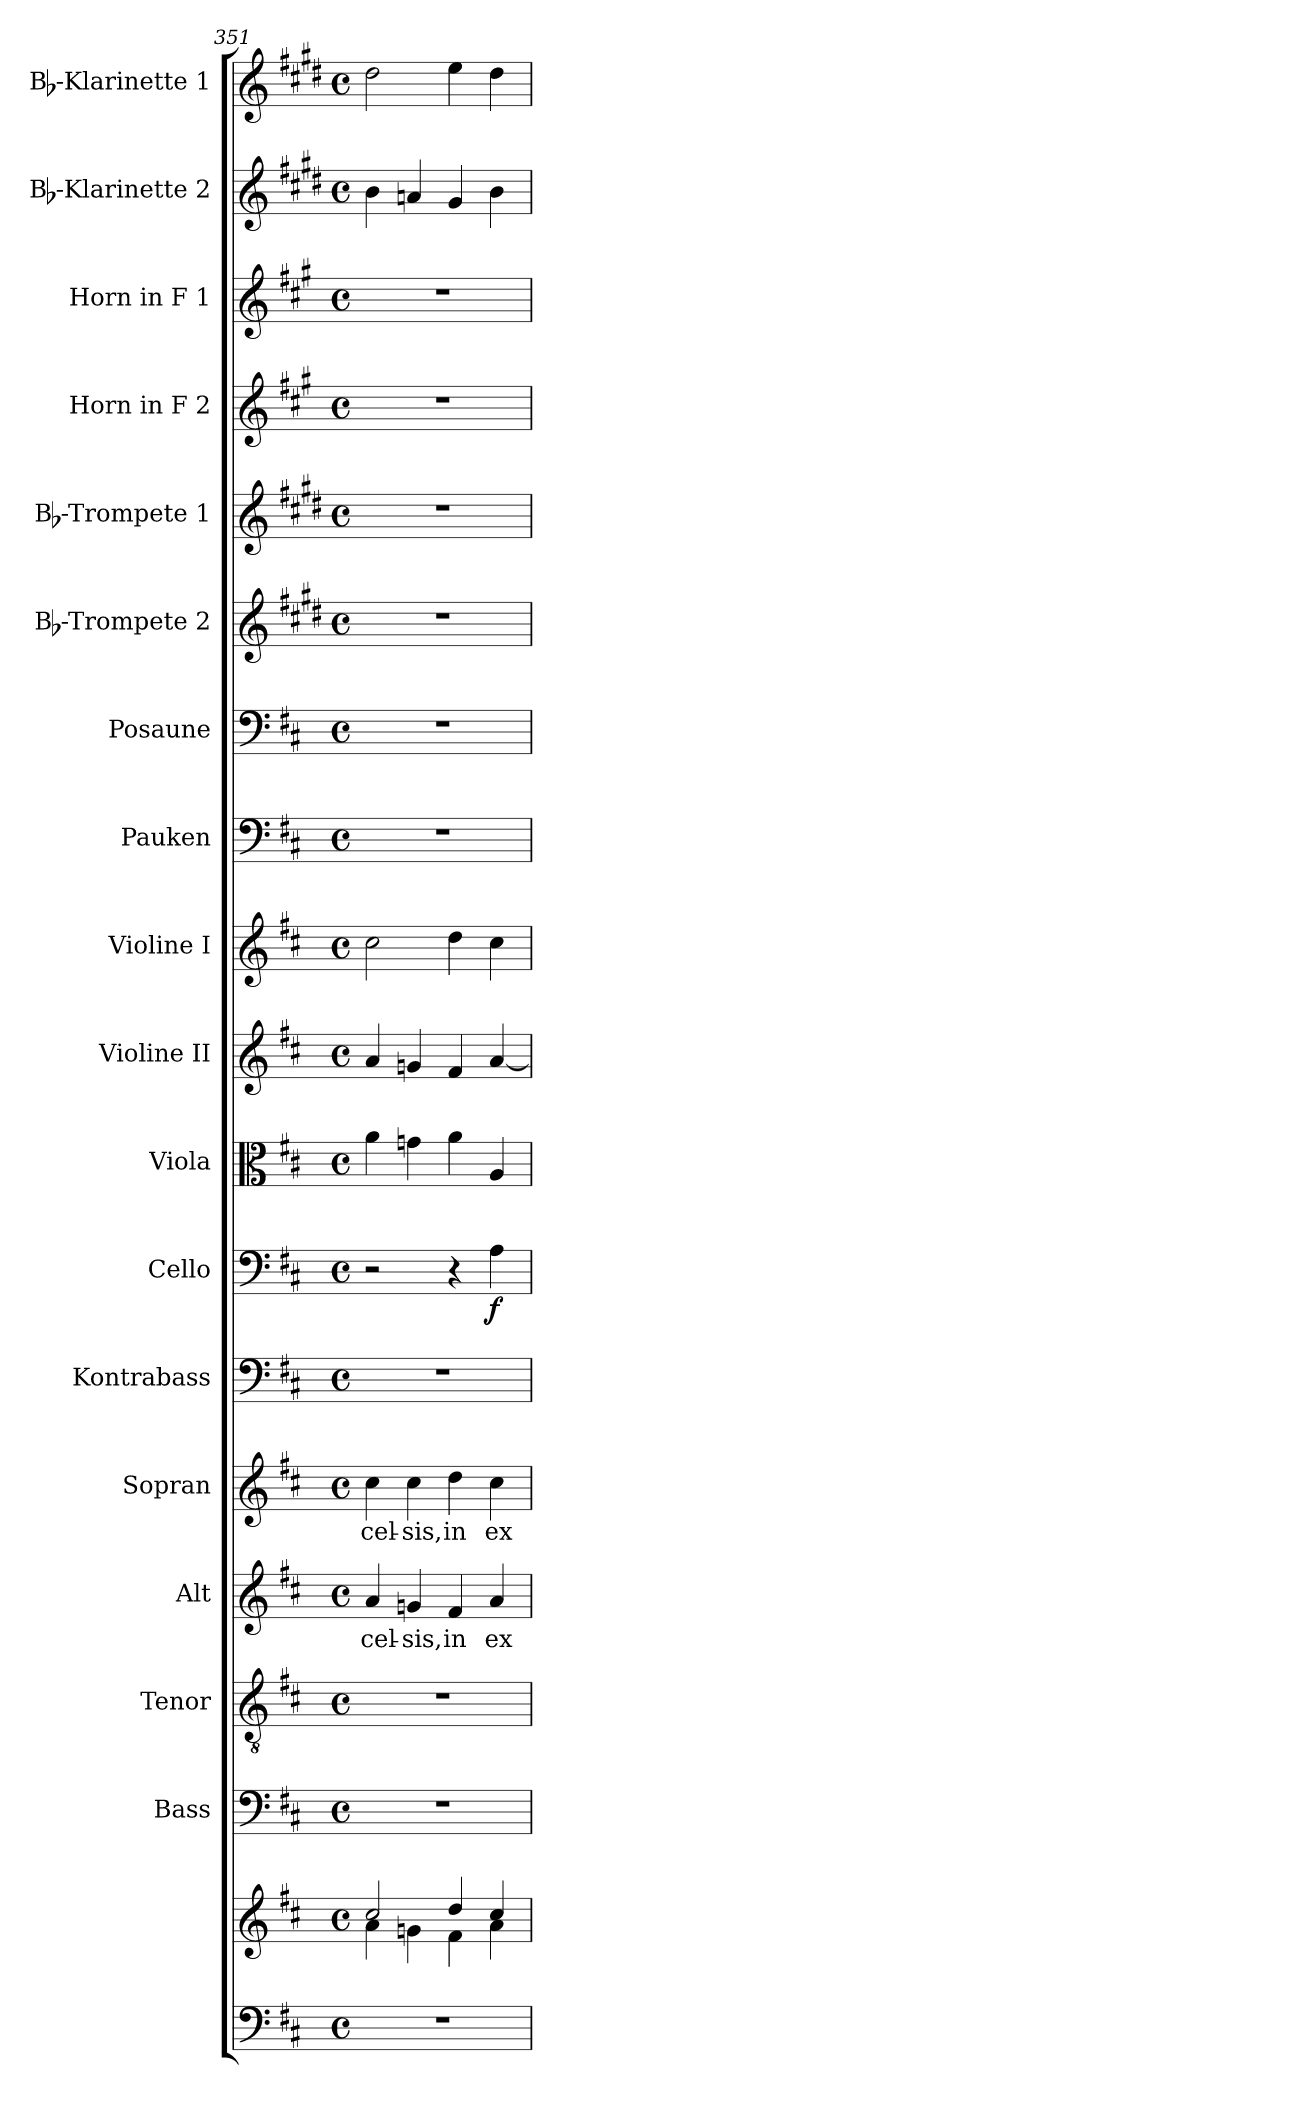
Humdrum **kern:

**kern	**kern	**kern	**kern	**kern	**text	**kern	**text	**kern	**kern	**dynam	**kern	**kern	**kern	**kern	**kern	**kern	**kern	**kern	**kern	**kern	**kern
*part18	*part18	*part17	*part16	*part15	*part15	*part14	*part14	*part13	*part12	*part12	*part11	*part10	*part9	*part8	*part7	*part6	*part5	*part4	*part3	*part2	*part1
*staff19	*staff18	*staff17	*staff16	*staff15	*staff15	*staff14	*staff14	*staff13	*staff12	*staff12	*staff11	*staff10	*staff9	*staff8	*staff7	*staff6	*staff5	*staff4	*staff3	*staff2	*staff1
*	*	*I"Bass	*I"Tenor	*I"Alt	*	*I"Sopran	*	*I"Kontrabass	*I"Cello	*	*I"Viola	*I"Violine II	*I"Violine I	*I"Pauken	*I"Posaune	*I"Bb-Trompete 2	*I"Bb-Trompete 1	*I"Horn in F 2	*I"Horn in F 1	*I"Bb-Klarinette 2	*I"Bb-Klarinette 1
*	*	*I'B.	*I'T.	*I'A.	*	*I'S.	*	*I'Kb.	*	*	*I'Vla.	*I'Vl. II	*I'Vl. I	*I'Pk.	*I'Pos.	*I'Bb Trp. 2	*I'Bb Trp. 1	*	*	*I'Bb Kl. 2	*I'Bb Kl. 1
*clefF4	*clefG2	*clefF4	*clefGv2	*clefG2	*	*clefG2	*	*clefF4	*clefF4	*	*clefC3	*clefG2	*clefG2	*clefF4	*clefF4	*clefG2	*clefG2	*clefG2	*clefG2	*clefG2	*clefG2
*	*	*	*	*	*	*	*	*ITrd7c12	*	*	*	*	*	*	*	*ITrd1c2	*ITrd1c2	*ITrd4c7	*ITrd4c7	*ITrd1c2	*ITrd1c2
*k[f#c#]	*k[f#c#]	*k[f#c#]	*k[f#c#]	*k[f#c#]	*	*k[f#c#]	*	*k[f#c#]	*k[f#c#]	*	*k[f#c#]	*k[f#c#]	*k[f#c#]	*k[f#c#]	*k[f#c#]	*k[f#c#]	*k[f#c#]	*k[f#c#]	*k[f#c#]	*k[f#c#]	*k[f#c#]
*D:	*D:	*D:	*D:	*D:	*	*D:	*	*D:	*D:	*	*D:	*D:	*D:	*D:	*D:	*D:	*D:	*D:	*D:	*D:	*D:
*M4/4	*M4/4	*M4/4	*M4/4	*M4/4	*	*M4/4	*	*M4/4	*M4/4	*	*M4/4	*M4/4	*M4/4	*M4/4	*M4/4	*M4/4	*M4/4	*M4/4	*M4/4	*M4/4	*M4/4
*met(c)	*met(c)	*met(c)	*met(c)	*met(c)	*	*met(c)	*	*met(c)	*met(c)	*	*met(c)	*met(c)	*met(c)	*met(c)	*met(c)	*met(c)	*met(c)	*met(c)	*met(c)	*met(c)	*met(c)
=351	=351	=351	=351	=351	=351	=351	=351	=351	=351	=351	=351	=351	=351	=351	=351	=351	=351	=351	=351	=351	=351
*	*^	*	*	*	*	*	*	*	*	*	*	*	*	*	*	*	*	*	*	*	*
!	!	!	!	!	!	!LO:LY:b	!	!LO:LY:b	!	!	!	!	!	!	!	!	!	!	!	!	!	!
1r	2cc#/	4a\	1r	1r	4a/	-cel-	4cc#\	-cel-	1r	2r	.	4a\	4a/	2cc#\	1r	1r	1r	1r	1r	1r	4a\	2cc#\
!	!	!	!	!	!	!LO:LY:b	!	!LO:LY:b	!	!	!	!	!	!	!	!	!	!	!	!	!	!
.	.	4gn\	.	.	4gn/	-sis,	4cc#\	-sis,	.	.	.	4gn\	4gn/	.	.	.	.	.	.	.	4gn/	.
!	!	!	!	!	!	!LO:LY:b	!	!LO:LY:b	!	!	!	!	!	!	!	!	!	!	!	!	!	!
.	4dd/	4f#\	.	.	4f#/	in	4dd\	in	.	4r	.	4a\	4f#/	4dd\	.	.	.	.	.	.	4f#/	4dd\
!	!	!	!	!	!	!LO:LY:b	!	!LO:LY:b	!	!	!LO:DY:b	!	!	!	!	!	!	!	!	!	!	!
.	4cc#/	4a\	.	.	4a/	ex-	4cc#\	ex-	.	4A\	f	4A/	[4a/	4cc#\	.	.	.	.	.	.	4a\	4cc#\
*	*v	*v	*	*	*	*	*	*	*	*	*	*	*	*	*	*	*	*	*	*	*	*
=	=	=	=	=	=	=	=	=	=	=	=	=	=	=	=	=	=	=	=	=	=
*-	*-	*-	*-	*-	*-	*-	*-	*-	*-	*-	*-	*-	*-	*-	*-	*-	*-	*-	*-	*-	*-
